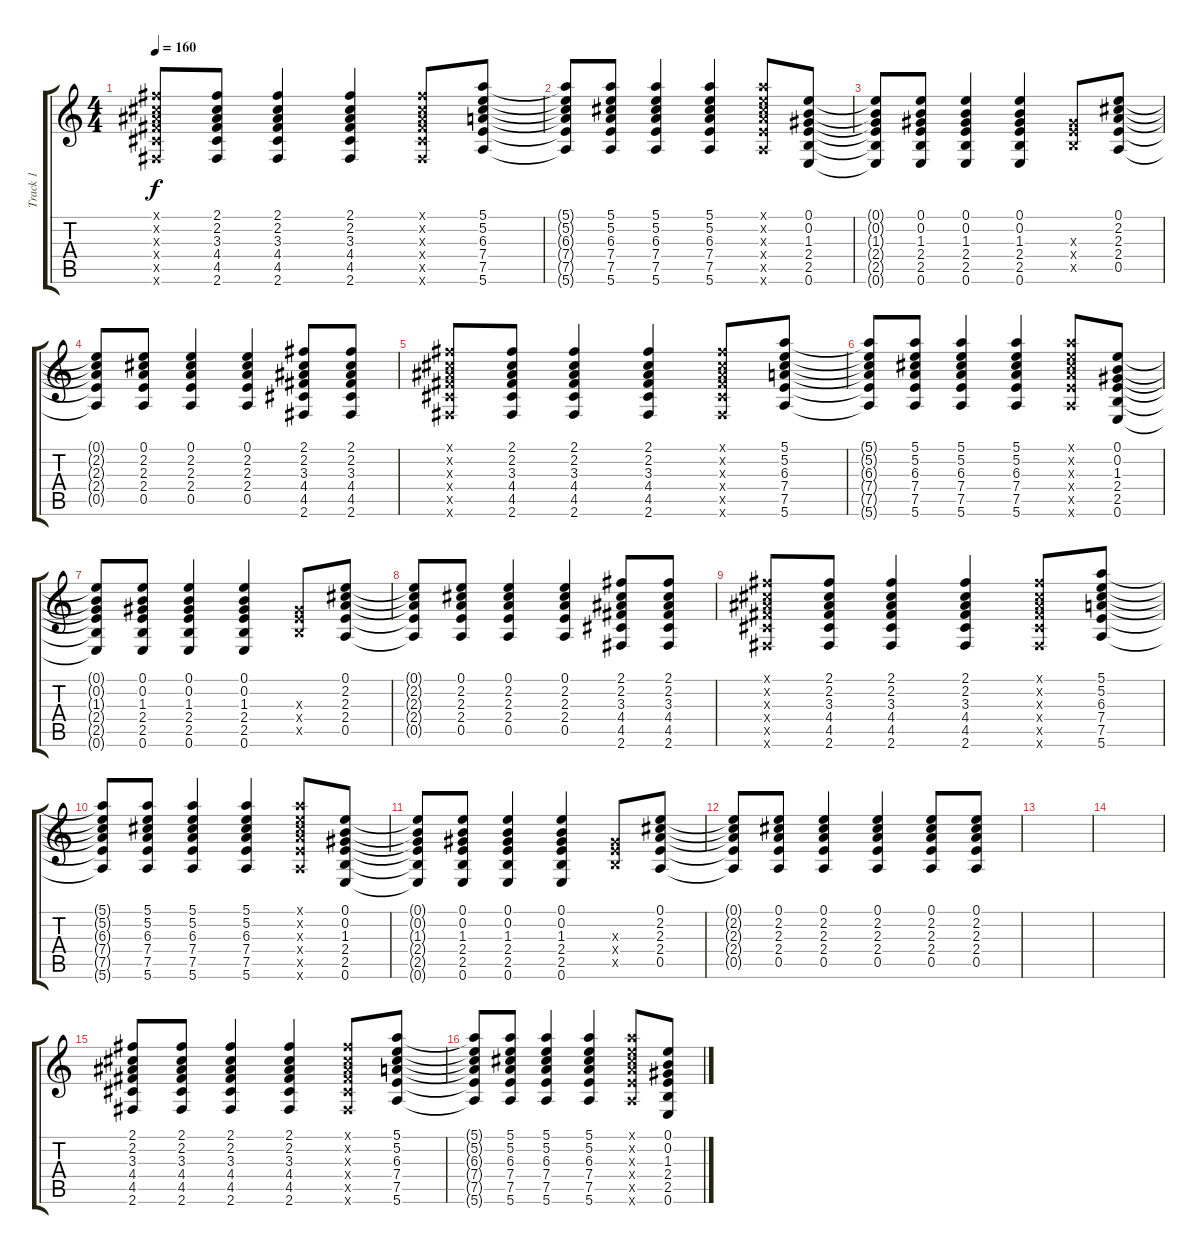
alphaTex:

\track ("Track 1" "Track 1") {instrument acousticguitarsteel}
\staff {score tabs}
\tuning (E4 B3 G3 D3 A2 E2) {hide}
\ts (4 4)
\tempo 160
\clef g2
\ks c
(2.1{x} 2.2{x} 3.3{x} 4.4{x} 4.5{x} 2.6{x}).8{dy f} (2.1 2.2 3.3 4.4 4.5 2.6).8 (2.1 2.2 3.3 4.4 4.5 2.6).4 (2.1 2.2 3.3 4.4 4.5 2.6).4 (2.1{x} 2.2{x} 3.3{x} 4.4{x} 4.5{x} 2.6{x}).8 (5.1 5.2 6.3 7.4 7.5 5.6).8 |
(5.1{t} 5.2{t} 6.3{t} 7.4{t} 7.5{t} 5.6{t}).8 (5.1 5.2 6.3 7.4 7.5 5.6).8 (5.1 5.2 6.3 7.4 7.5 5.6).4 (5.1 5.2 6.3 7.4 7.5 5.6).4 (5.1{x} 5.2{x} 6.3{x} 7.4{x} 7.5{x} 5.6{x}).8 (0.1 0.2 1.3 2.4 2.5 0.6).8 |
(0.1{t} 0.2{t} 1.3{t} 2.4{t} 2.5{t} 0.6{t}).8 (0.1 0.2 1.3 2.4 2.5 0.6).8 (0.1 0.2 1.3 2.4 2.5 0.6).4 (0.1 0.2 1.3 2.4 2.5 0.6).4 (1.3{x} 2.4{x} 2.5{x}).8 (0.1 2.2 2.3 2.4 0.5).8 |
(0.1{t} 2.2{t} 2.3{t} 2.4{t} 0.5{t}).8 (0.1 2.2 2.3 2.4 0.5).8 (0.1 2.2 2.3 2.4 0.5).4 (0.1 2.2 2.3 2.4 0.5).4 (2.1 2.2 3.3 4.4 4.5 2.6).8 (2.1 2.2 3.3 4.4 4.5 2.6).8 |
(2.1{x} 2.2{x} 3.3{x} 4.4{x} 4.5{x} 2.6{x}).8 (2.1 2.2 3.3 4.4 4.5 2.6).8 (2.1 2.2 3.3 4.4 4.5 2.6).4 (2.1 2.2 3.3 4.4 4.5 2.6).4 (2.1{x} 2.2{x} 3.3{x} 4.4{x} 4.5{x} 2.6{x}).8 (5.1 5.2 6.3 7.4 7.5 5.6).8 |
(5.1{t} 5.2{t} 6.3{t} 7.4{t} 7.5{t} 5.6{t}).8 (5.1 5.2 6.3 7.4 7.5 5.6).8 (5.1 5.2 6.3 7.4 7.5 5.6).4 (5.1 5.2 6.3 7.4 7.5 5.6).4 (5.1{x} 5.2{x} 6.3{x} 7.4{x} 7.5{x} 5.6{x}).8 (0.1 0.2 1.3 2.4 2.5 0.6).8 |
(0.1{t} 0.2{t} 1.3{t} 2.4{t} 2.5{t} 0.6{t}).8 (0.1 0.2 1.3 2.4 2.5 0.6).8 (0.1 0.2 1.3 2.4 2.5 0.6).4 (0.1 0.2 1.3 2.4 2.5 0.6).4 (1.3{x} 2.4{x} 2.5{x}).8 (0.1 2.2 2.3 2.4 0.5).8 |
(0.1{t} 2.2{t} 2.3{t} 2.4{t} 0.5{t}).8 (0.1 2.2 2.3 2.4 0.5).8 (0.1 2.2 2.3 2.4 0.5).4 (0.1 2.2 2.3 2.4 0.5).4 (2.1 2.2 3.3 4.4 4.5 2.6).8 (2.1 2.2 3.3 4.4 4.5 2.6).8 |
(2.1{x} 2.2{x} 3.3{x} 4.4{x} 4.5{x} 2.6{x}).8 (2.1 2.2 3.3 4.4 4.5 2.6).8 (2.1 2.2 3.3 4.4 4.5 2.6).4 (2.1 2.2 3.3 4.4 4.5 2.6).4 (2.1{x} 2.2{x} 3.3{x} 4.4{x} 4.5{x} 2.6{x}).8 (5.1 5.2 6.3 7.4 7.5 5.6).8 |
(5.1{t} 5.2{t} 6.3{t} 7.4{t} 7.5{t} 5.6{t}).8 (5.1 5.2 6.3 7.4 7.5 5.6).8 (5.1 5.2 6.3 7.4 7.5 5.6).4 (5.1 5.2 6.3 7.4 7.5 5.6).4 (5.1{x} 5.2{x} 6.3{x} 7.4{x} 7.5{x} 5.6{x}).8 (0.1 0.2 1.3 2.4 2.5 0.6).8 |
(0.1{t} 0.2{t} 1.3{t} 2.4{t} 2.5{t} 0.6{t}).8 (0.1 0.2 1.3 2.4 2.5 0.6).8 (0.1 0.2 1.3 2.4 2.5 0.6).4 (0.1 0.2 1.3 2.4 2.5 0.6).4 (1.3{x} 2.4{x} 2.5{x}).8 (0.1 2.2 2.3 2.4 0.5).8 |
(0.1{t} 2.2{t} 2.3{t} 2.4{t} 0.5{t}).8 (0.1 2.2 2.3 2.4 0.5).8 (0.1 2.2 2.3 2.4 0.5).4 (0.1 2.2 2.3 2.4 0.5).4 (0.1 2.2 2.3 2.4 0.5).8 (0.1 2.2 2.3 2.4 0.5).8 |
|
|
(2.1 2.2 3.3 4.4 4.5 2.6).8 (2.1 2.2 3.3 4.4 4.5 2.6).8 (2.1 2.2 3.3 4.4 4.5 2.6).4 (2.1 2.2 3.3 4.4 4.5 2.6).4 (2.1{x} 2.2{x} 3.3{x} 4.4{x} 4.5{x} 2.6{x}).8 (5.1 5.2 6.3 7.4 7.5 5.6).8 |
(5.1{t} 5.2{t} 6.3{t} 7.4{t} 7.5{t} 5.6{t}).8 (5.1 5.2 6.3 7.4 7.5 5.6).8 (5.1 5.2 6.3 7.4 7.5 5.6).4 (5.1 5.2 6.3 7.4 7.5 5.6).4 (5.1{x} 5.2{x} 6.3{x} 7.4{x} 7.5{x} 5.6{x}).8 (0.1 0.2 1.3 2.4 2.5 0.6).8
